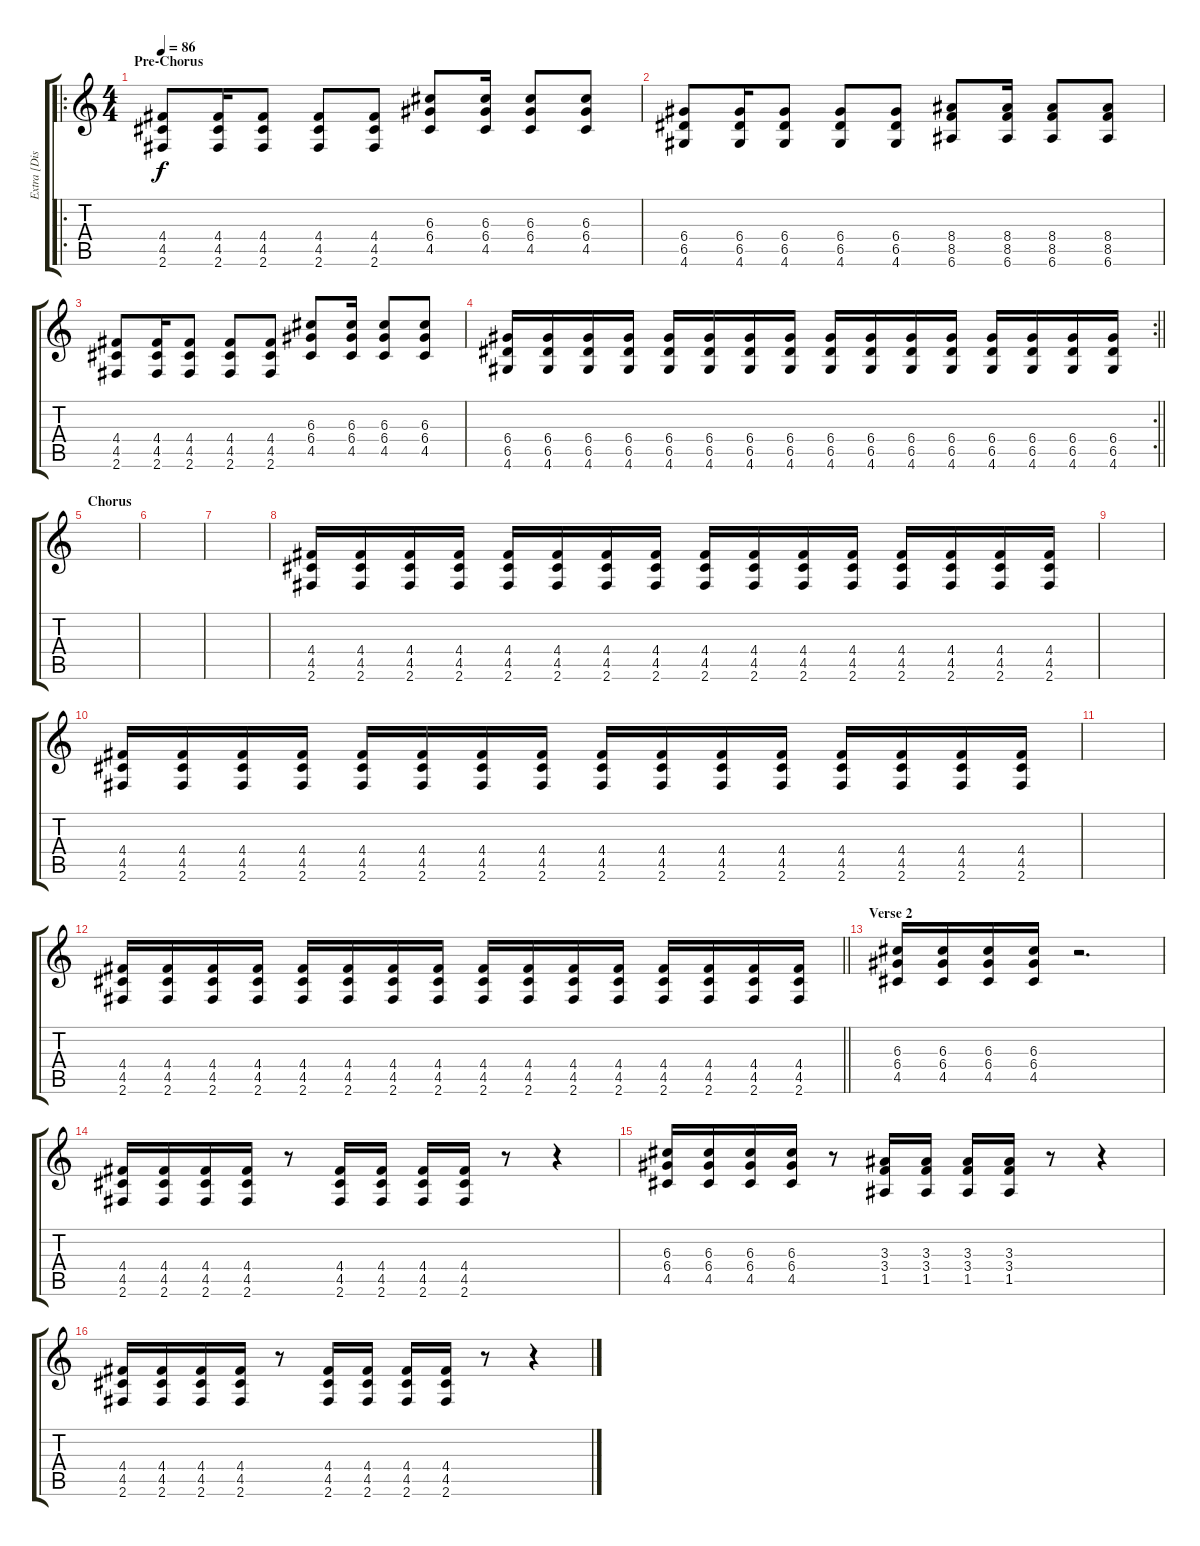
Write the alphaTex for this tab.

\track ("Extra [Distortion]" "Extra [Dis") {instrument electricguitarjazz}
\staff {score tabs}
\tuning (E4 B3 G3 D3 A2 E2) {hide}
\ro
\ts (4 4)
\section ("" "Pre-Chorus")
\tempo 86
\clef g2
\ks c
(4.4 4.5 2.6).8{dy f} (4.4 4.5 2.6).16 (4.4 4.5 2.6).8 (4.4 4.5 2.6).8 (4.4 4.5 2.6).8 (6.3 6.4 4.5).8 (6.3 6.4 4.5).16 (6.3 6.4 4.5).8 (6.3 6.4 4.5).8 |
(6.4 6.5 4.6).8 (6.4 6.5 4.6).16 (6.4 6.5 4.6).8 (6.4 6.5 4.6).8 (6.4 6.5 4.6).8 (8.4 8.5 6.6).8 (8.4 8.5 6.6).16 (8.4 8.5 6.6).8 (8.4 8.5 6.6).8 |
(4.4 4.5 2.6).8 (4.4 4.5 2.6).16 (4.4 4.5 2.6).8 (4.4 4.5 2.6).8 (4.4 4.5 2.6).8 (6.3 6.4 4.5).8 (6.3 6.4 4.5).16 (6.3 6.4 4.5).8 (6.3 6.4 4.5).8 |
\rc 2
\barLineRight lightlight
(6.4 6.5 4.6).16 (6.4 6.5 4.6).16 (6.4 6.5 4.6).16 (6.4 6.5 4.6).16 (6.4 6.5 4.6).16 (6.4 6.5 4.6).16 (6.4 6.5 4.6).16 (6.4 6.5 4.6).16 (6.4 6.5 4.6).16 (6.4 6.5 4.6).16 (6.4 6.5 4.6).16 (6.4 6.5 4.6).16 (6.4 6.5 4.6).16 (6.4 6.5 4.6).16 (6.4 6.5 4.6).16 (6.4 6.5 4.6).16 |
\section ("" "Chorus")
|
|
|
(4.4 4.5 2.6).16 (4.4 4.5 2.6).16 (4.4 4.5 2.6).16 (4.4 4.5 2.6).16 (4.4 4.5 2.6).16 (4.4 4.5 2.6).16 (4.4 4.5 2.6).16 (4.4 4.5 2.6).16 (4.4 4.5 2.6).16 (4.4 4.5 2.6).16 (4.4 4.5 2.6).16 (4.4 4.5 2.6).16 (4.4 4.5 2.6).16 (4.4 4.5 2.6).16 (4.4 4.5 2.6).16 (4.4 4.5 2.6).16 |
|
(4.4 4.5 2.6).16 (4.4 4.5 2.6).16 (4.4 4.5 2.6).16 (4.4 4.5 2.6).16 (4.4 4.5 2.6).16 (4.4 4.5 2.6).16 (4.4 4.5 2.6).16 (4.4 4.5 2.6).16 (4.4 4.5 2.6).16 (4.4 4.5 2.6).16 (4.4 4.5 2.6).16 (4.4 4.5 2.6).16 (4.4 4.5 2.6).16 (4.4 4.5 2.6).16 (4.4 4.5 2.6).16 (4.4 4.5 2.6).16 |
|
\barLineRight lightlight
(4.4 4.5 2.6).16 (4.4 4.5 2.6).16 (4.4 4.5 2.6).16 (4.4 4.5 2.6).16 (4.4 4.5 2.6).16 (4.4 4.5 2.6).16 (4.4 4.5 2.6).16 (4.4 4.5 2.6).16 (4.4 4.5 2.6).16 (4.4 4.5 2.6).16 (4.4 4.5 2.6).16 (4.4 4.5 2.6).16 (4.4 4.5 2.6).16 (4.4 4.5 2.6).16 (4.4 4.5 2.6).16 (4.4 4.5 2.6).16 |
\section ("" "Verse 2")
(6.3 6.4 4.5).16 (6.3 6.4 4.5).16 (6.3 6.4 4.5).16 (6.3 6.4 4.5).16 r.2{d} |
(4.4 4.5 2.6).16 (4.4 4.5 2.6).16 (4.4 4.5 2.6).16 (4.4 4.5 2.6).16 r.8 (4.4 4.5 2.6).16 (4.4 4.5 2.6).16 (4.4 4.5 2.6).16 (4.4 4.5 2.6).16 r.8 r.4 |
(6.3 6.4 4.5).16 (6.3 6.4 4.5).16 (6.3 6.4 4.5).16 (6.3 6.4 4.5).16 r.8 (3.3 3.4 1.5).16 (3.3 3.4 1.5).16 (3.3 3.4 1.5).16 (3.3 3.4 1.5).16 r.8 r.4 |
(4.4 4.5 2.6).16 (4.4 4.5 2.6).16 (4.4 4.5 2.6).16 (4.4 4.5 2.6).16 r.8 (4.4 4.5 2.6).16 (4.4 4.5 2.6).16 (4.4 4.5 2.6).16 (4.4 4.5 2.6).16 r.8 r.4
